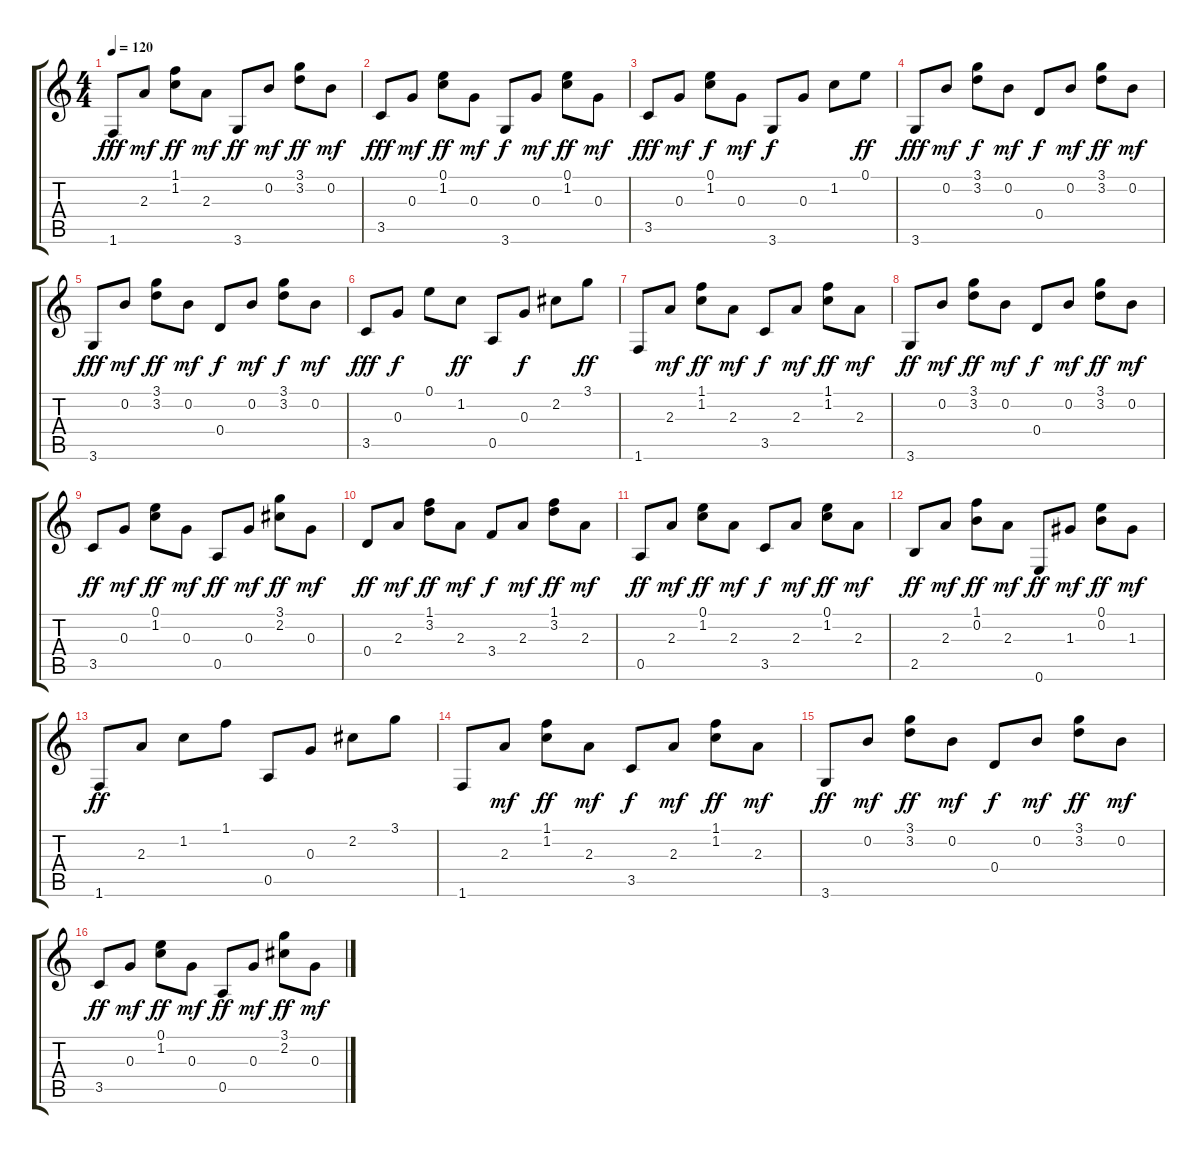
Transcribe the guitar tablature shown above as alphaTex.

\track "" {instrument acousticguitarsteel}
\staff {score tabs}
\tuning (E4 B3 G3 D3 A2 E2) {hide}
\ts (4 4)
\tempo 120
\clef g2
\ks c
1.6.8{dy fff} 2.3.8{dy mf} (1.1 1.2).8{dy ff} 2.3.8{dy mf} 3.6.8{dy ff} 0.2.8{dy mf} (3.1 3.2).8{dy ff} 0.2.8{dy mf} |
3.5.8{dy fff} 0.3.8{dy mf} (0.1 1.2).8{dy ff} 0.3.8{dy mf} 3.6.8{dy f} 0.3.8{dy mf} (0.1 1.2).8{dy ff} 0.3.8{dy mf} |
3.5.8{dy fff} 0.3.8{dy mf} (0.1 1.2).8{dy f} 0.3.8{dy mf} 3.6.8{dy f} 0.3.8 1.2.8 0.1.8{dy ff} |
3.6.8{dy fff} 0.2.8{dy mf} (3.1 3.2).8{dy f} 0.2.8{dy mf} 0.4.8{dy f} 0.2.8{dy mf} (3.1 3.2).8{dy ff} 0.2.8{dy mf} |
3.6.8{dy fff} 0.2.8{dy mf} (3.1 3.2).8{dy ff} 0.2.8{dy mf} 0.4.8{dy f} 0.2.8{dy mf} (3.1 3.2).8{dy f} 0.2.8{dy mf} |
3.5.8{dy fff} 0.3.8{dy f} 0.1.8 1.2.8{dy ff} 0.5.8 0.3.8{dy f} 2.2.8 3.1.8{dy ff} |
1.6.8 2.3.8{dy mf} (1.1 1.2).8{dy ff} 2.3.8{dy mf} 3.5.8{dy f} 2.3.8{dy mf} (1.1 1.2).8{dy ff} 2.3.8{dy mf} |
3.6.8{dy ff} 0.2.8{dy mf} (3.1 3.2).8{dy ff} 0.2.8{dy mf} 0.4.8{dy f} 0.2.8{dy mf} (3.1 3.2).8{dy ff} 0.2.8{dy mf} |
3.5.8{dy ff} 0.3.8{dy mf} (0.1 1.2).8{dy ff} 0.3.8{dy mf} 0.5.8{dy ff} 0.3.8{dy mf} (3.1 2.2).8{dy ff} 0.3.8{dy mf} |
0.4.8{dy ff} 2.3.8{dy mf} (1.1 3.2).8{dy ff} 2.3.8{dy mf} 3.4.8{dy f} 2.3.8{dy mf} (1.1 3.2).8{dy ff} 2.3.8{dy mf} |
0.5.8{dy ff} 2.3.8{dy mf} (0.1 1.2).8{dy ff} 2.3.8{dy mf} 3.5.8{dy f} 2.3.8{dy mf} (0.1 1.2).8{dy ff} 2.3.8{dy mf} |
2.5.8{dy ff} 2.3.8{dy mf} (1.1 0.2).8{dy ff} 2.3.8{dy mf} 0.6.8{dy ff} 1.3.8{dy mf} (0.1 0.2).8{dy ff} 1.3.8{dy mf} |
1.6.8{dy ff} 2.3.8 1.2.8 1.1.8 0.5.8 0.3.8 2.2.8 3.1.8 |
1.6.8 2.3.8{dy mf} (1.1 1.2).8{dy ff} 2.3.8{dy mf} 3.5.8{dy f} 2.3.8{dy mf} (1.1 1.2).8{dy ff} 2.3.8{dy mf} |
3.6.8{dy ff} 0.2.8{dy mf} (3.1 3.2).8{dy ff} 0.2.8{dy mf} 0.4.8{dy f} 0.2.8{dy mf} (3.1 3.2).8{dy ff} 0.2.8{dy mf} |
3.5.8{dy ff} 0.3.8{dy mf} (0.1 1.2).8{dy ff} 0.3.8{dy mf} 0.5.8{dy ff} 0.3.8{dy mf} (3.1 2.2).8{dy ff} 0.3.8{dy mf}
